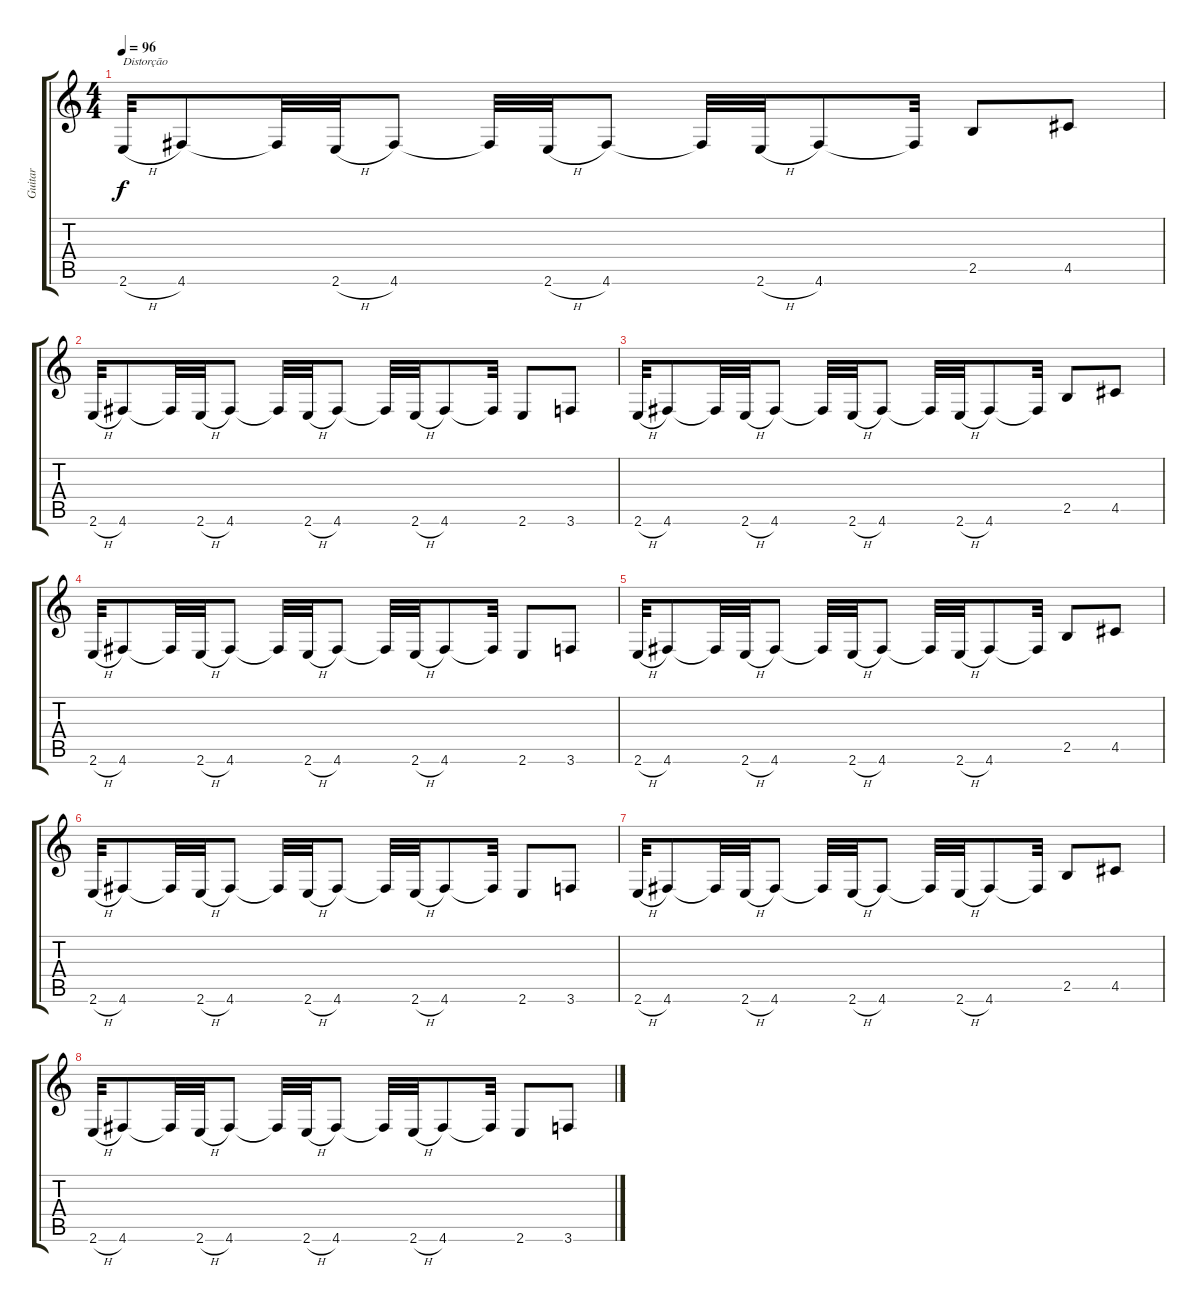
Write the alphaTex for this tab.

\track ("Guitar" "Guitar") {instrument electricguitarjazz}
\staff {score tabs}
\tuning (E4 B3 G3 D3 A2 D2) {hide}
\ts (4 4)
\tempo 96
\clef g2
\ks c
2.6{h}.32{txt "Distorção" dy f instrument distortionguitar} 4.6.8 4.6{t}.32 2.6{h}.32 4.6.8 4.6{t}.32 2.6{h}.32 4.6.8 4.6{t}.32 2.6{h}.32 4.6.8 4.6{t}.32 2.5.8 4.5.8 |
2.6{h}.32 4.6.8 4.6{t}.32 2.6{h}.32 4.6.8 4.6{t}.32 2.6{h}.32 4.6.8 4.6{t}.32 2.6{h}.32 4.6.8 4.6{t}.32 2.6.8 3.6.8 |
2.6{h}.32 4.6.8 4.6{t}.32 2.6{h}.32 4.6.8 4.6{t}.32 2.6{h}.32 4.6.8 4.6{t}.32 2.6{h}.32 4.6.8 4.6{t}.32 2.5.8 4.5.8 |
2.6{h}.32 4.6.8 4.6{t}.32 2.6{h}.32 4.6.8 4.6{t}.32 2.6{h}.32 4.6.8 4.6{t}.32 2.6{h}.32 4.6.8 4.6{t}.32 2.6.8 3.6.8 |
2.6{h}.32 4.6.8 4.6{t}.32 2.6{h}.32 4.6.8 4.6{t}.32 2.6{h}.32 4.6.8 4.6{t}.32 2.6{h}.32 4.6.8 4.6{t}.32 2.5.8 4.5.8 |
2.6{h}.32 4.6.8 4.6{t}.32 2.6{h}.32 4.6.8 4.6{t}.32 2.6{h}.32 4.6.8 4.6{t}.32 2.6{h}.32 4.6.8 4.6{t}.32 2.6.8 3.6.8 |
2.6{h}.32 4.6.8 4.6{t}.32 2.6{h}.32 4.6.8 4.6{t}.32 2.6{h}.32 4.6.8 4.6{t}.32 2.6{h}.32 4.6.8 4.6{t}.32 2.5.8 4.5.8 |
2.6{h}.32 4.6.8 4.6{t}.32 2.6{h}.32 4.6.8 4.6{t}.32 2.6{h}.32 4.6.8 4.6{t}.32 2.6{h}.32 4.6.8 4.6{t}.32 2.6.8 3.6.8
